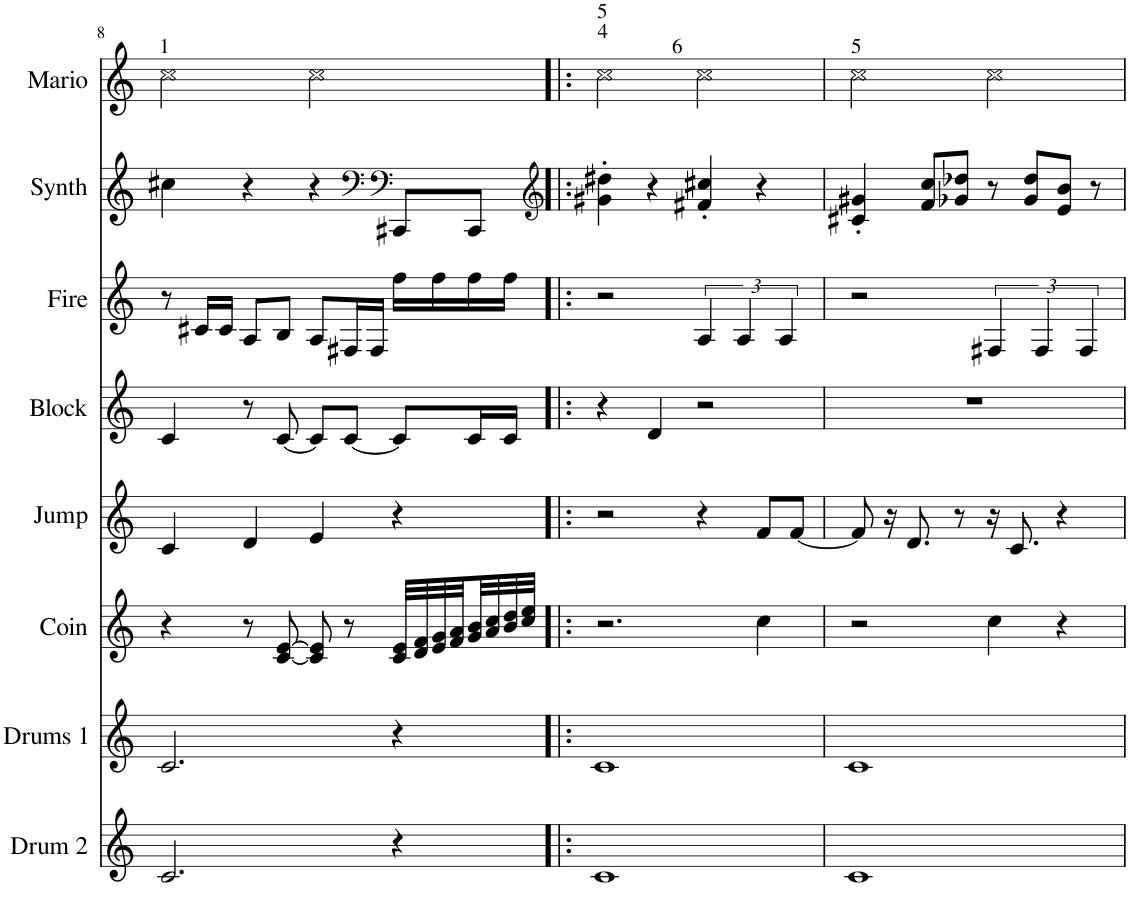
**kern	**kern	**kern	**kern	**kern	**kern	**kern	**kern
*part8	*part7	*part6	*part5	*part4	*part3	*part2	*part1
*staff8	*staff7	*staff6	*staff5	*staff4	*staff3	*staff2	*staff1
*I"Drum Loop 2 (synth)	*I"Drum Loop 1 (Sampled)	*I"Coin Sound	*I"Jump Sound	*I"Block Sound	*I"Fireball	*I"Synth lead	*I"Mario Sounds (varied)
*I'Drum 2	*I'Drums 1	*I'Coin	*I'Jump	*I'Block	*I'Fire	*I'Synth	*I'Mario
!!LO:PB:g=z
*clefG2	*clefG2	*clefG2	*clefG2	*clefG2	*clefG2	*clefG2	*clefG2
*k[]	*k[]	*k[]	*k[]	*k[]	*k[]	*k[]	*k[]
*M4/4	*M4/4	*M4/4	*M4/4	*M4/4	*M4/4	*M4/4	*M4/4
=8	=8	=8	=8	=8	=8	=8	=8
!	!	!	!	!	!	!	!LO:TX:a:t=1
2.c/	2.c/	4r	4c/	4c/	8r	4cc#X\	2cc\
.	.	.	.	.	16c#X/LL	.	.
.	.	.	.	.	16c#/JJ	.	.
.	.	8r	4d/	8r	8A/L	4r	.
.	.	[8c/ [8e/	.	[8c/	8B/J	.	.
.	.	8c/] 8e/]	4e/	8c/L]	8A/L	4r	2cc\
.	.	8r	.	[8c/J	16F#X/L	.	.
*	*	*	*	*	*	*clefF4	*
.	.	.	.	.	16F#/JJ	.	.
*	*	*	*	*	*	*clefF4	*
4r	4r	32c/ 32e/LLL	4r	8c/L]	16ff\LL	8CC#X/L	.
.	.	32d/ 32f/	.	.	.	.	.
.	.	32e/ 32g/	.	.	16ff\	.	.
.	.	32f/ 32a/	.	.	.	.	.
.	.	32g/ 32b/	.	16c/L	16ff\	8CC#/J	.
.	.	32a/ 32cc/	.	.	.	.	.
.	.	32b/ 32dd/	.	16c/JJ	16ff\JJ	.	.
.	.	32cc/ 32ee/JJJ	.	.	.	.	.
=9!|:	=9!|:	=9!|:	=9!|:	=9!|:	=9!|:	=9!|:	=9!|:
*	*	*	*	*	*	*clefG2	*
!	!	!	!	!	!	!	!LO:TX:a:t=4
!	!	!	!	!	!	!	!LO:TX:a:t=5
*	*	*	*	*	*	*	*^
1c	1c	2.r	2r	4r	2r	4g#X\' 4dd#X\'	2cc\	4.ryy
.	.	.	.	4d/	.	4r	.	.
!	!	!	!	!	!	!	!	!LO:TX:a:t=6
.	.	.	.	.	.	.	.	2ryy
.	.	.	4r	2r	6A/	4f#X/' 4cc#X/'	2cc\	.
.	.	.	.	.	6A/	.	.	.
.	.	4cc\	8f/L	.	.	4r	.	.
.	.	.	.	.	6A/	.	.	.
.	.	.	[8f/J	.	.	.	.	8ryy
=10	=10	=10	=10	=10	=10	=10	=10	=10
!	!	!	!	!	!	!	!LO:TX:a:t=5	!
*	*	*	*	*	*	*	*v	*v
1c	1c	2r	8f/]	1r	2r	4c#X/' 4g#X/'	2cc\
.	.	.	16r	.	.	.	.
.	.	.	8.d/	.	.	.	.
.	.	.	.	.	.	8f/ 8cc/L	.
.	.	.	8r	.	.	8g-X/ 8dd-X/J	.
.	.	4cc\	16r	.	6F#X/	8r	2cc\
.	.	.	8.c/	.	.	.	.
.	.	.	.	.	.	8g-/ 8dd-/L	.
.	.	.	.	.	6F#/	.	.
.	.	4r	4r	.	.	8e/ 8b/J	.
.	.	.	.	.	6F#/	.	.
.	.	.	.	.	.	8r	.
=	=	=	=	=	=	=	=
*-	*-	*-	*-	*-	*-	*-	*-
